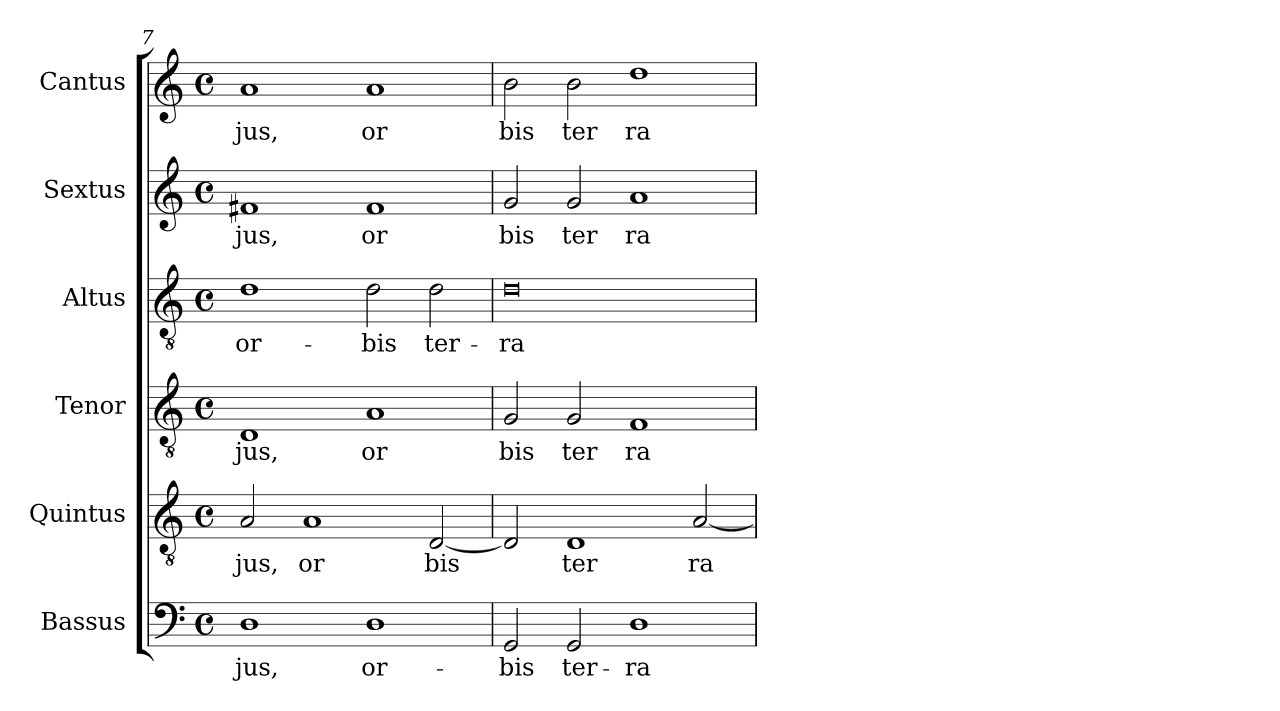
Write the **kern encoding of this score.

**kern	**text	**kern	**text	**kern	**text	**kern	**text	**kern	**text	**kern	**text
*part6	*part6	*part5	*part5	*part4	*part4	*part3	*part3	*part2	*part2	*part1	*part1
*staff6	*staff6	*staff5	*staff5	*staff4	*staff4	*staff3	*staff3	*staff2	*staff2	*staff1	*staff1
*I"Bassus	*	*I"Quintus	*	*I"Tenor	*	*I"Altus	*	*I"Sextus	*	*I"Cantus	*
*clefF4	*	*clefGv2	*	*clefGv2	*	*clefGv2	*	*clefG2	*	*clefG2	*
*M4/4	*	*M4/4	*	*M4/4	*	*M4/4	*	*M4/4	*	*M4/4	*
*met(c)	*	*met(c)	*	*met(c)	*	*met(c)	*	*met(c)	*	*met(c)	*
=7	=7	=7	=7	=7	=7	=7	=7	=7	=7	=7	=7
!	!LO:LY:b:cj	!	!LO:LY:b:cj	!	!LO:LY:b:cj	!	!LO:LY:b:cj	!	!LO:LY:b:cj	!	!LO:LY:b:cj
1D	-jus,	2A/	jus,	1D	jus,	1d	or-	1f#X	jus,	1a	jus,
!	!	!	!LO:LY:b:cj	!	!	!	!	!	!	!	!
.	.	1A	or	.	.	.	.	.	.	.	.
!	!LO:LY:b:cj	!	!	!	!LO:LY:b:cj	!	!LO:LY:b:cj	!	!LO:LY:b:cj	!	!LO:LY:b:cj
1D	or-	.	.	1A	or	2d\	-bis	1f#	or	1a	or
!	!	!	!LO:LY:b	!	!	!	!LO:LY:b:cj	!	!	!	!
.	.	[<2D/	bis	.	.	2d\	ter-	.	.	.	.
=8	=8	=8	=8	=8	=8	=8	=8	=8	=8	=8	=8
!	!LO:LY:b:cj	!	!	!	!LO:LY:b:cj	!	!LO:LY:b:cj	!	!LO:LY:b:cj	!	!LO:LY:b:cj
2GG/	-bis	2D/]	.	2G/	bis	0d	-ra-	2g/	bis	2b\	bis
!	!LO:LY:b:cj	!	!LO:LY:b:cj	!	!LO:LY:b:cj	!	!	!	!LO:LY:b:cj	!	!LO:LY:b:cj
2GG/	ter-	1D	ter	2G/	ter	.	.	2g/	ter	2b\	ter
!	!LO:LY:b:cj	!	!	!	!LO:LY:b:cj	!	!	!	!LO:LY:b:cj	!	!LO:LY:b:cj
1D	-ra-	.	.	1F	ra	.	.	1a	ra	1dd	ra
!	!	!	!LO:LY:b:cj	!	!	!	!	!	!	!	!
.	.	[<2A/	ra	.	.	.	.	.	.	.	.
=	=	=	=	=	=	=	=	=	=	=	=
*-	*-	*-	*-	*-	*-	*-	*-	*-	*-	*-	*-
